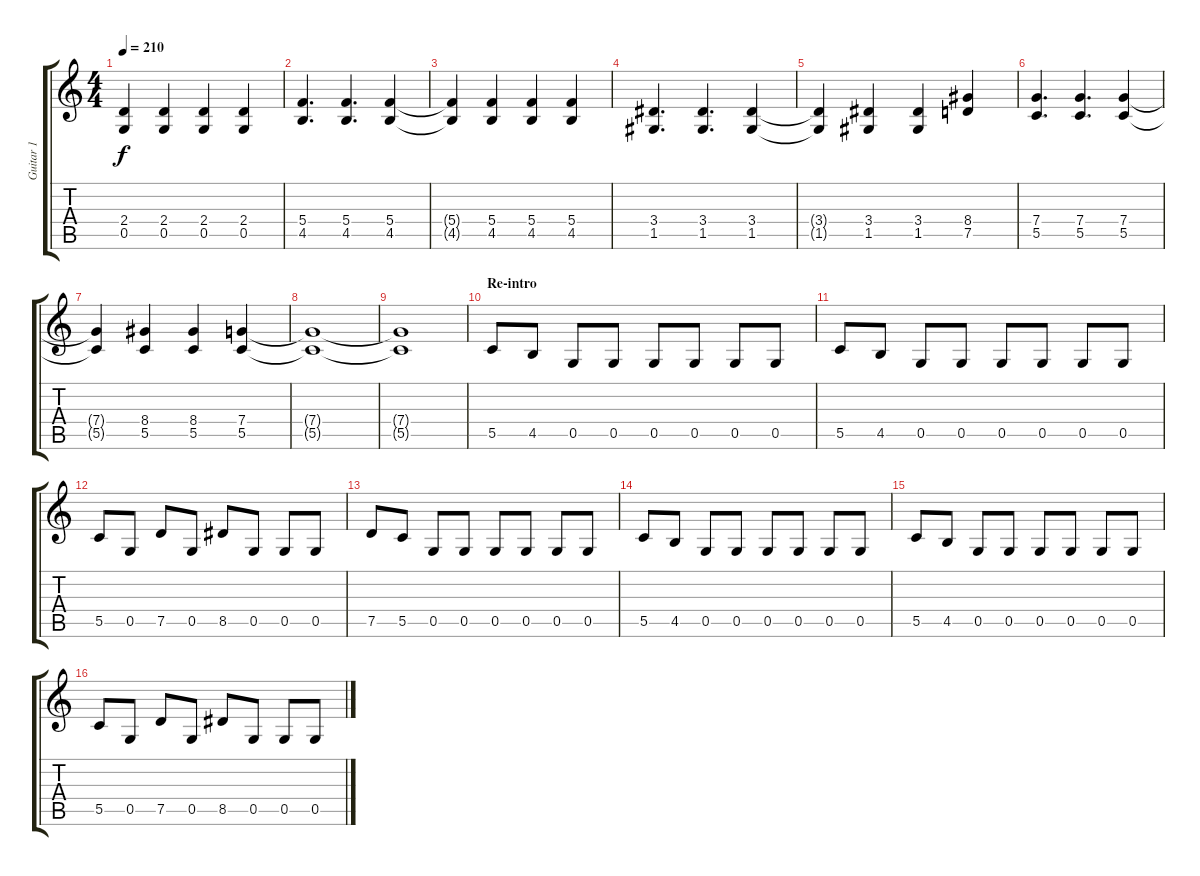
\track ("Guitar 1" "Guitar 1") {instrument distortionguitar}
\staff {score tabs}
\tuning (D4 A3 F3 C3 G2 D2) {hide}
\ts (4 4)
\tempo 210
\clef g2
\ks c
(2.4{t} 0.5{t}).4{dy f} (2.4 0.5).4 (2.4 0.5).4 (2.4 0.5).4 |
(5.4 4.5).4{d} (5.4 4.5).4{d} (5.4 4.5).4 |
(5.4{t} 4.5{t}).4 (5.4 4.5).4 (5.4 4.5).4 (5.4 4.5).4 |
(3.4 1.5).4{d} (3.4 1.5).4{d} (3.4 1.5).4 |
(3.4{t} 1.5{t}).4 (3.4 1.5).4 (3.4 1.5).4 (8.4 7.5).4 |
(7.4 5.5).4{d} (7.4 5.5).4{d} (7.4 5.5).4 |
(7.4{t} 5.5{t}).4 (8.4 5.5).4 (8.4 5.5).4 (7.4 5.5).4 |
(7.4{t} 5.5{t}).1 |
(7.4{t} 5.5{t}).1 |
\section ("" "Re-intro")
5.5.8 4.5.8 0.5.8 0.5.8 0.5.8 0.5.8 0.5.8 0.5.8 |
5.5.8 4.5.8 0.5.8 0.5.8 0.5.8 0.5.8 0.5.8 0.5.8 |
5.5.8 0.5.8 7.5.8 0.5.8 8.5.8 0.5.8 0.5.8 0.5.8 |
7.5.8 5.5.8 0.5.8 0.5.8 0.5.8 0.5.8 0.5.8 0.5.8 |
5.5.8 4.5.8 0.5.8 0.5.8 0.5.8 0.5.8 0.5.8 0.5.8 |
5.5.8 4.5.8 0.5.8 0.5.8 0.5.8 0.5.8 0.5.8 0.5.8 |
5.5.8 0.5.8 7.5.8 0.5.8 8.5.8 0.5.8 0.5.8 0.5.8
